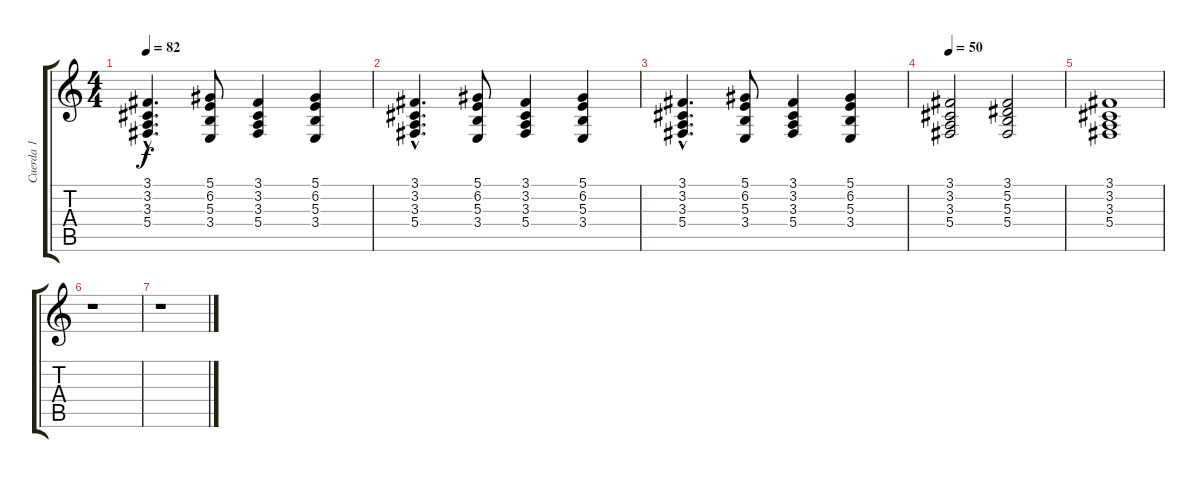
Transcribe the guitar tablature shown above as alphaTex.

\track ("Cuerda 1" "Cuerda 1") {instrument stringensemble2}
\staff {score tabs}
\tuning (Eb4 Bb3 Gb3 Db3 Ab2 Eb2) {hide}
\ts (4 4)
\tempo 82
\clef g2
\ks c
(3.1{hac} 3.2{hac} 3.3{hac} 5.4{hac}).4{d dy f} (5.1 6.2 5.3 3.4).8 (3.1 3.2 3.3 5.4).4 (5.1 6.2 5.3 3.4).4 |
(3.1{hac} 3.2{hac} 3.3{hac} 5.4{hac}).4{d} (5.1 6.2 5.3 3.4).8 (3.1 3.2 3.3 5.4).4 (5.1 6.2 5.3 3.4).4 |
(3.1{hac} 3.2{hac} 3.3{hac} 5.4{hac}).4{d} (5.1 6.2 5.3 3.4).8 (3.1 3.2 3.3 5.4).4 (5.1 6.2 5.3 3.4).4 |
\tempo 50
(3.1 3.2 3.3 5.4).2 (3.1 5.2 5.3 5.4).2 |
(3.1 3.2 3.3 5.4).1 |
r.1 |
r.1
